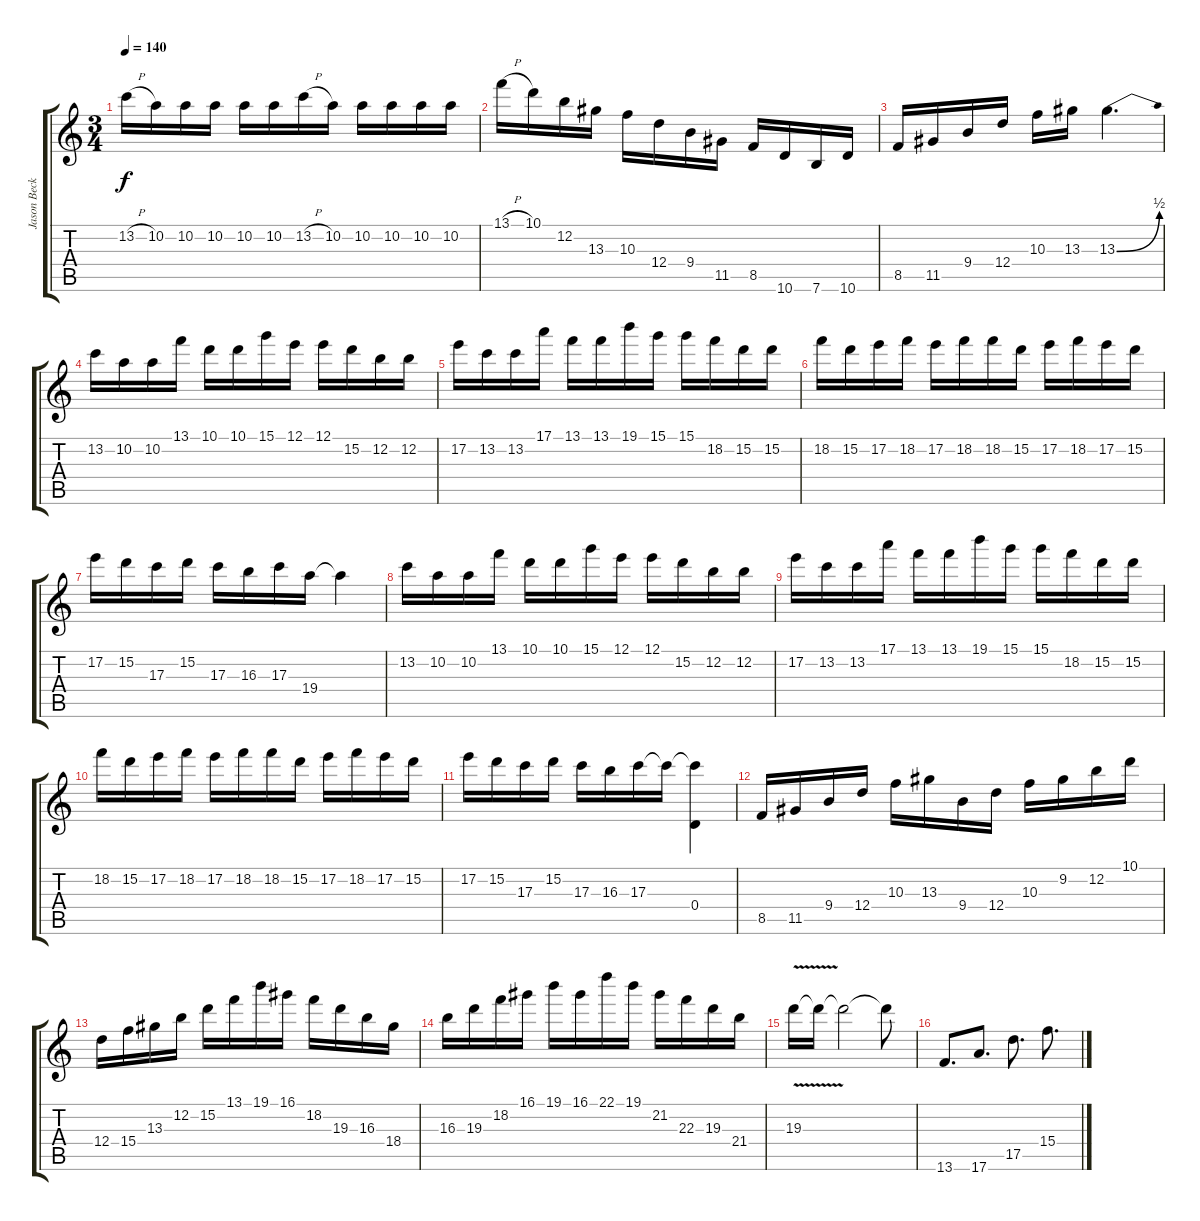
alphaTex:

\track ("Jason Becker" "Jason Beck") {solo instrument distortionguitar}
\staff {score tabs}
\tuning (E4 B3 G3 D3 A2 E2) {hide}
\ts (3 4)
\tempo 140
\clef g2
\ks c
13.2{h}.16{dy f} 10.2.16 10.2.16 10.2.16 10.2.16 10.2.16 13.2{h}.16 10.2.16 10.2.16 10.2.16 10.2.16 10.2.16 |
13.1{h}.16 10.1.16 12.2.16 13.3.16 10.3.16 12.4.16 9.4.16 11.5.16 8.5.16 10.6.16 7.6.16 10.6.16 |
8.5.16 11.5.16 9.4.16 12.4.16 10.3.16 13.3.16 13.3{be (bend 0 0 60 2)}.4{d} |
13.2.16 10.2.16 10.2.16 13.1.16 10.1.16 10.1.16 15.1.16 12.1.16 12.1.16 15.2.16 12.2.16 12.2.16 |
17.2.16 13.2.16 13.2.16 17.1.16 13.1.16 13.1.16 19.1.16 15.1.16 15.1.16 18.2.16 15.2.16 15.2.16 |
18.2.16 15.2.16 17.2.16 18.2.16 17.2.16 18.2.16 18.2.16 15.2.16 17.2.16 18.2.16 17.2.16 15.2.16 |
17.2.16 15.2.16 17.3.16 15.2.16 17.3.16 16.3.16 17.3.16 19.4.16 19.4{t}.4 |
13.2.16 10.2.16 10.2.16 13.1.16 10.1.16 10.1.16 15.1.16 12.1.16 12.1.16 15.2.16 12.2.16 12.2.16 |
17.2.16 13.2.16 13.2.16 17.1.16 13.1.16 13.1.16 19.1.16 15.1.16 15.1.16 18.2.16 15.2.16 15.2.16 |
18.2.16 15.2.16 17.2.16 18.2.16 17.2.16 18.2.16 18.2.16 15.2.16 17.2.16 18.2.16 17.2.16 15.2.16 |
17.2.16 15.2.16 17.3.16 15.2.16 17.3.16 16.3.16 17.3.16 17.3{t}.16 (17.3{t} 0.4).4 |
8.5.16 11.5.16 9.4.16 12.4.16 10.3.16 13.3.16 9.4.16 12.4.16 10.3.16 9.2.16 12.2.16 10.1.16 |
12.4.16 15.4.16 13.3.16 12.2.16 15.2.16 13.1.16 19.1.16 16.1.16 18.2.16 19.3.16 16.3.16 18.4.16 |
16.3.16 19.3.16 18.2.16 16.1.16 19.1.16 16.1.16 22.1.16 19.1.16 21.2.16 22.3.16 19.3.16 21.4.16 |
19.3{v}.16 19.3{t}.16 19.3{t}.2 19.3{t}.8 |
13.6.8{d} 17.6.8{d} 17.5.8{d} 15.4.8{d}
